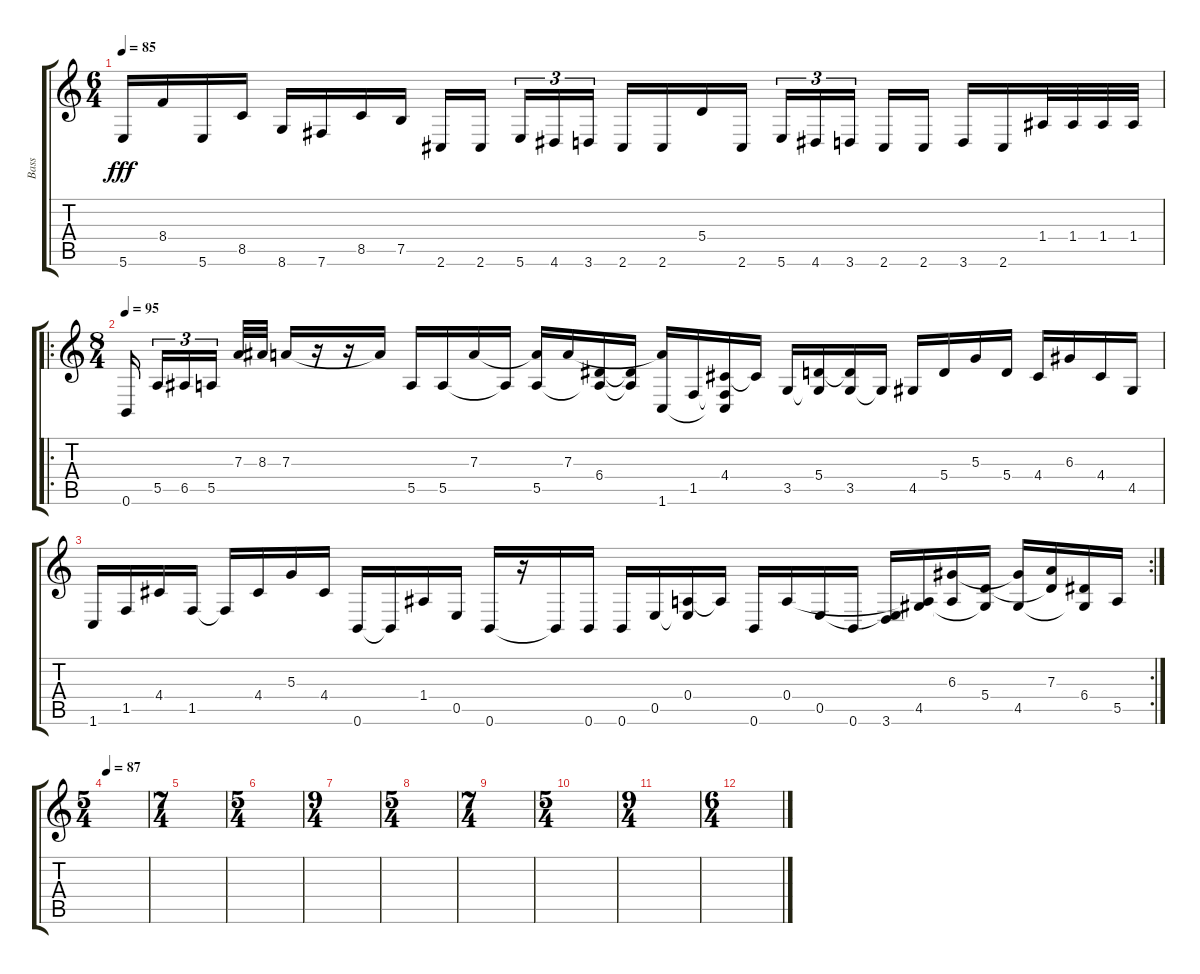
\track ("Bass" "Bass") {instrument electricbasspick}
\staff {score tabs}
\tuning (B3 Gb3 D3 A2 E2 B1) {hide}
\ts (6 4)
\tempo 85
\clef g2
\ks c
5.6.16{dy fff} 8.4.16 5.6.16 8.5.16 8.6.16 7.6.16 8.5.16 7.5.16 2.6.16 2.6.16{beam splitsecondary} 5.6.16{tu (3 2)} 4.6.16{tu (3 2)} 3.6.16{tu (3 2)} 2.6.16 2.6.16 5.4.16 2.6.16{beam splitsecondary} 5.6.16{tu (3 2)} 4.6.16{tu (3 2)} 3.6.16{tu (3 2) beam splitsecondary} 2.6.16 2.6.16 3.6.16 2.6.16 1.4.32 1.4.32 1.4.32 1.4.32 |
\ro
\ts (8 4)
\tempo 95
0.6.16{beam splitsecondary} 5.5.16{tu (3 2)} 6.5.16{tu (3 2)} 5.5.16{tu (3 2) beam splitsecondary} 7.3.32 8.3.32 7.3.16 r.16 r.16 7.3{t}.16 5.5.16 5.5.16 7.3.16 5.5{t}.16 (7.3{t} 5.5).16 7.3.16 (6.4 5.5{t}).16 (6.4{t} 5.5{t}).16 (7.3{t} 1.6).16 1.5.16 (4.4 1.5{t} 1.6{t}).16 4.4{t}.16 3.5.16 (5.4 3.5{t}).16 (5.4{t} 3.5).16 3.5{t}.16 4.5.16 5.4.16 5.3.16 5.4.16 4.4.16 6.3.16 4.4.16 4.5.16 |
\rc 2
1.6.16 1.5.16 4.4.16 1.5.16 1.5{t}.16 4.4.16 5.3.16 4.4.16 0.6.16 0.6{t}.16 1.4.16 0.5.16 0.6.16 r.16 0.6{t}.16 0.6.16 0.6.16 0.5.16 (0.4 0.5{t}).16 0.4{t}.16 0.6.16 0.4.16 0.5.16 0.6.16 (0.5{t} 3.6).16 (0.4{t} 4.5).16 (6.3 0.4{t}).16 (5.4 4.5{t}).16 (6.3{t} 4.5).16 (7.3 5.4{t}).16 (6.4 4.5{t}).16 5.5.16 |
\ts (5 4)
\tempo 87
|
\ts (7 4)
|
\ts (5 4)
|
\ts (9 4)
|
\ts (5 4)
|
\ts (7 4)
|
\ts (5 4)
|
\ts (9 4)
|
\ts (6 4)
